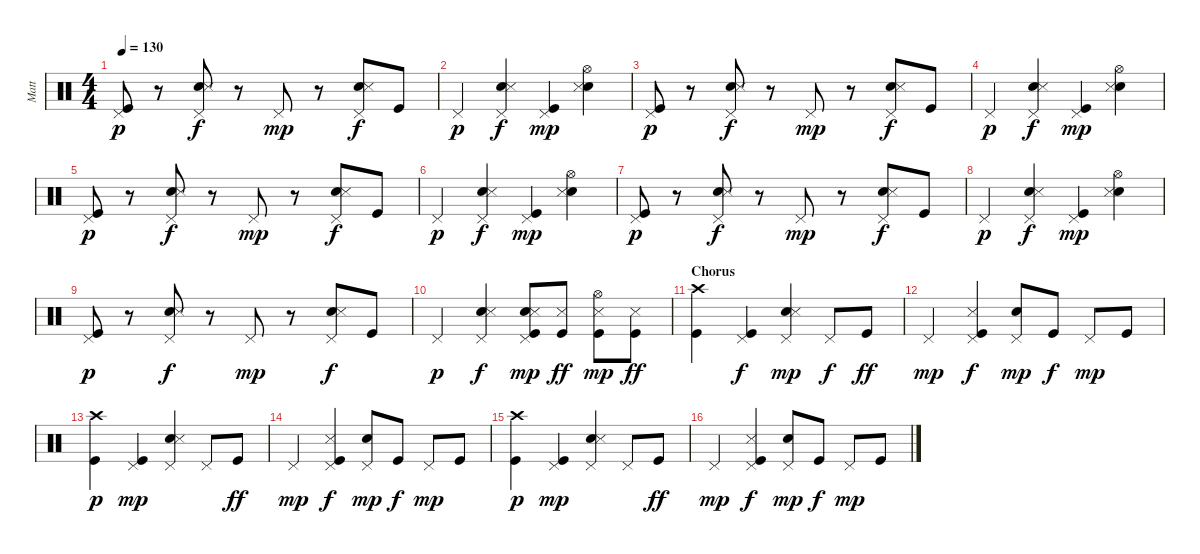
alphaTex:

\track ("Matt" "Matt") {instrument percussion}
\staff {score}
\articulation defaults
\ts (4 4)
\tempo 130
\clef neutral
\ks c
("Kick (hit)" "Pedal Hi-Hat (hit)").8{dy p} r.8 ("Electric Snare (hit)" "Snare (side stick) 3" "Pedal Hi-Hat (hit)").8{dy f} r.8 "Pedal Hi-Hat (hit)".8{dy mp} r.8 ("Electric Snare (hit)" "Snare (side stick) 3" "Pedal Hi-Hat (hit)").8{dy f} "Kick (hit)".8 |
"Pedal Hi-Hat (hit)".4{dy p} ("Electric Snare (hit)" "Snare (side stick) 3" "Pedal Hi-Hat (hit)").4{dy f} ("Kick (hit)" "Pedal Hi-Hat (hit)").4{dy mp} ("Electric Snare (hit)" "Snare (side stick) 3" "Hi-Hat (open)").4 |
("Kick (hit)" "Pedal Hi-Hat (hit)").8{dy p} r.8 ("Electric Snare (hit)" "Snare (side stick) 3" "Pedal Hi-Hat (hit)").8{dy f} r.8 "Pedal Hi-Hat (hit)".8{dy mp} r.8 ("Electric Snare (hit)" "Snare (side stick) 3" "Pedal Hi-Hat (hit)").8{dy f} "Kick (hit)".8 |
"Pedal Hi-Hat (hit)".4{dy p} ("Electric Snare (hit)" "Snare (side stick) 3" "Pedal Hi-Hat (hit)").4{dy f} ("Kick (hit)" "Pedal Hi-Hat (hit)").4{dy mp} ("Electric Snare (hit)" "Snare (side stick) 3" "Hi-Hat (open)").4 |
("Kick (hit)" "Pedal Hi-Hat (hit)").8{dy p} r.8 ("Electric Snare (hit)" "Snare (side stick) 3" "Pedal Hi-Hat (hit)").8{dy f} r.8 "Pedal Hi-Hat (hit)".8{dy mp} r.8 ("Electric Snare (hit)" "Snare (side stick) 3" "Pedal Hi-Hat (hit)").8{dy f} "Kick (hit)".8 |
"Pedal Hi-Hat (hit)".4{dy p} ("Electric Snare (hit)" "Snare (side stick) 3" "Pedal Hi-Hat (hit)").4{dy f} ("Kick (hit)" "Pedal Hi-Hat (hit)").4{dy mp} ("Electric Snare (hit)" "Snare (side stick) 3" "Hi-Hat (open)").4 |
("Kick (hit)" "Pedal Hi-Hat (hit)").8{dy p} r.8 ("Electric Snare (hit)" "Snare (side stick) 3" "Pedal Hi-Hat (hit)").8{dy f} r.8 "Pedal Hi-Hat (hit)".8{dy mp} r.8 ("Electric Snare (hit)" "Snare (side stick) 3" "Pedal Hi-Hat (hit)").8{dy f} "Kick (hit)".8 |
"Pedal Hi-Hat (hit)".4{dy p} ("Electric Snare (hit)" "Snare (side stick) 3" "Pedal Hi-Hat (hit)").4{dy f} ("Kick (hit)" "Pedal Hi-Hat (hit)").4{dy mp} ("Electric Snare (hit)" "Snare (side stick) 3" "Hi-Hat (open)").4 |
("Kick (hit)" "Pedal Hi-Hat (hit)").8{dy p} r.8 ("Electric Snare (hit)" "Snare (side stick) 3" "Pedal Hi-Hat (hit)").8{dy f} r.8 "Pedal Hi-Hat (hit)".8{dy mp} r.8 ("Electric Snare (hit)" "Snare (side stick) 3" "Pedal Hi-Hat (hit)").8{dy f} "Kick (hit)".8 |
"Pedal Hi-Hat (hit)".4{dy p} ("Electric Snare (hit)" "Snare (side stick) 3" "Pedal Hi-Hat (hit)").4{dy f} ("Electric Snare (hit)" "Snare (side stick) 3" "Kick (hit)" "Pedal Hi-Hat (hit)").8{dy mp} ("Snare (side stick) 3" "Kick (hit)").8{dy ff} ("Snare (side stick) 3" "Kick (hit)" "Hi-Hat (open)").8{dy mp} ("Snare (side stick) 3" "Kick (hit)").8{dy ff} |
\section ("" "Chorus")
("Kick (hit)" "Crash high (hit)").4 ("Kick (hit)" "Pedal Hi-Hat (hit)").4{dy f} ("Electric Snare (hit)" "Snare (side stick) 3" "Pedal Hi-Hat (hit)").4{dy mp} "Pedal Hi-Hat (hit)".8{dy f} "Kick (hit)".8{dy ff} |
"Pedal Hi-Hat (hit)".4{dy mp} ("Snare (side stick) 3" "Kick (hit)" "Pedal Hi-Hat (hit)").4{dy f} ("Electric Snare (hit)" "Pedal Hi-Hat (hit)").8{dy mp} "Kick (hit)".8{dy f} "Pedal Hi-Hat (hit)".8{dy mp} "Kick (hit)".8 |
("Kick (hit)" "Crash high (hit)").4{dy p} ("Kick (hit)" "Pedal Hi-Hat (hit)").4{dy mp} ("Electric Snare (hit)" "Snare (side stick) 3" "Pedal Hi-Hat (hit)").4 "Pedal Hi-Hat (hit)".8 "Kick (hit)".8{dy ff} |
"Pedal Hi-Hat (hit)".4{dy mp} ("Snare (side stick) 3" "Kick (hit)" "Pedal Hi-Hat (hit)").4{dy f} ("Electric Snare (hit)" "Pedal Hi-Hat (hit)").8{dy mp} "Kick (hit)".8{dy f} "Pedal Hi-Hat (hit)".8{dy mp} "Kick (hit)".8 |
("Kick (hit)" "Crash high (hit)").4{dy p} ("Kick (hit)" "Pedal Hi-Hat (hit)").4{dy mp} ("Electric Snare (hit)" "Snare (side stick) 3" "Pedal Hi-Hat (hit)").4 "Pedal Hi-Hat (hit)".8 "Kick (hit)".8{dy ff} |
"Pedal Hi-Hat (hit)".4{dy mp} ("Snare (side stick) 3" "Kick (hit)" "Pedal Hi-Hat (hit)").4{dy f} ("Electric Snare (hit)" "Pedal Hi-Hat (hit)").8{dy mp} "Kick (hit)".8{dy f} "Pedal Hi-Hat (hit)".8{dy mp} "Kick (hit)".8
